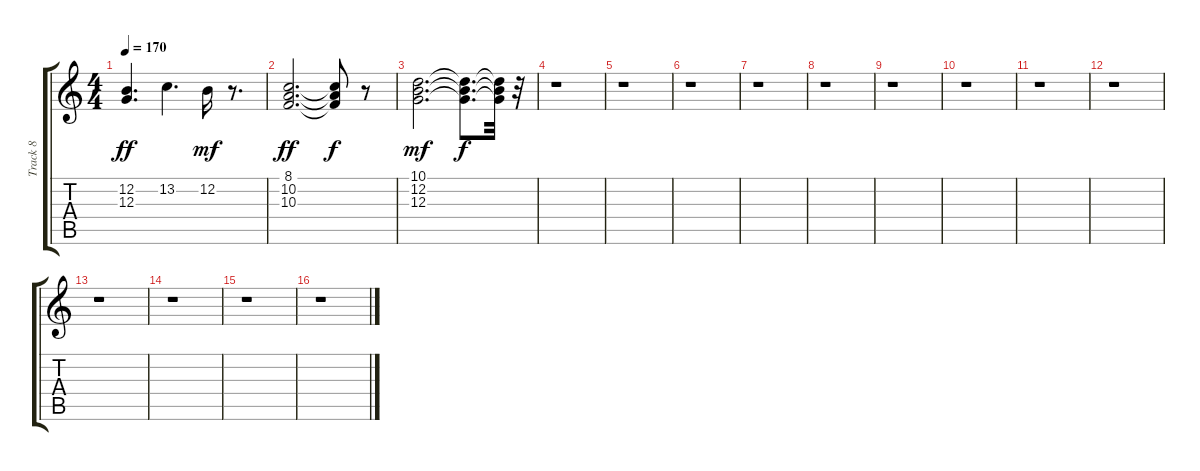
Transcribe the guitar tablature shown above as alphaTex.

\track ("Track 8" "Track 8") {instrument rockorgan}
\staff {score tabs}
\tuning (E4 B3 G3 D3 A2 E2) {hide}
\ts (4 4)
\tempo 170
\clef g2
\ks c
(12.2 12.3).4{d dy ff} 13.2.4{d} 12.2.16{dy mf} r.8{d} |
(8.1 10.2 10.3).2{d dy ff} (8.1{t} 10.2{t} 10.3{t}).8{dy f} r.8 |
(10.1 12.2 12.3).2{d dy mf} (10.1{t} 12.2{t} 12.3{t}).8{d dy f} (10.1{t} 12.2{t} 12.3{t}).32 r.32 |
r.1 |
r.1 |
r.1 |
r.1 |
r.1 |
r.1 |
r.1 |
r.1 |
r.1 |
r.1 |
r.1 |
r.1 |
r.1
